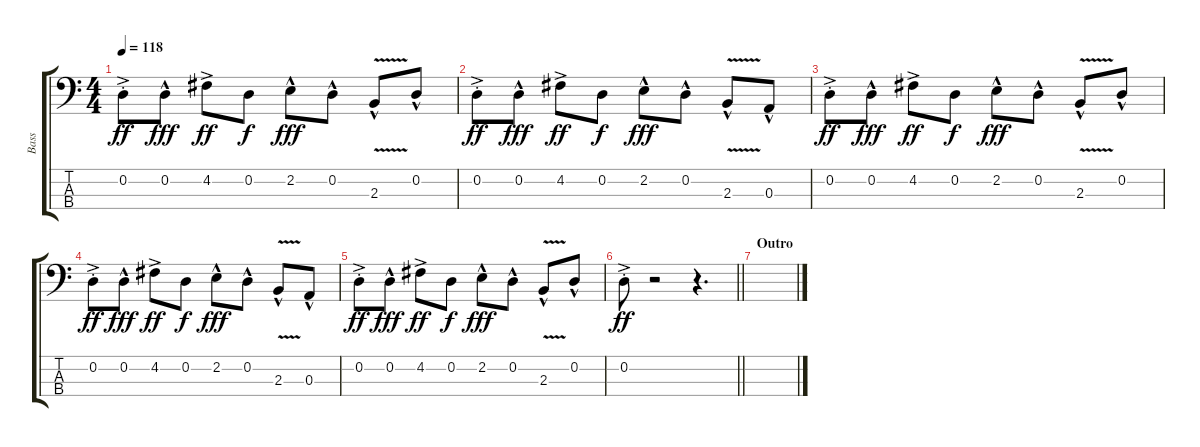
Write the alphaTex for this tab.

\track ("Bass" "Bass") {instrument electricbassfinger}
\staff {score tabs}
\tuning (G2 D2 A1 D1) {hide}
\ts (4 4)
\tempo 118
\clef f4
\ks c
0.2{ac st}.8{dy ff} 0.2{hac}.8{dy fff} 4.2{ac}.8{dy ff} 0.2.8{dy f} 2.2{hac}.8{dy fff} 0.2{hac}.8 2.3{v hac}.8 0.2{hac}.8 |
0.2{ac st}.8{dy ff} 0.2{hac}.8{dy fff} 4.2{ac}.8{dy ff} 0.2.8{dy f} 2.2{hac}.8{dy fff} 0.2{hac}.8 2.3{v hac}.8 0.3{hac}.8 |
0.2{ac st}.8{dy ff} 0.2{hac}.8{dy fff} 4.2{ac}.8{dy ff} 0.2.8{dy f} 2.2{hac}.8{dy fff} 0.2{hac}.8 2.3{v hac}.8 0.2{hac}.8 |
0.2{ac st}.8{dy ff} 0.2{hac}.8{dy fff} 4.2{ac}.8{dy ff} 0.2.8{dy f} 2.2{hac}.8{dy fff} 0.2{hac}.8 2.3{v hac}.8 0.3{hac}.8 |
0.2{ac st}.8{dy ff} 0.2{hac}.8{dy fff} 4.2{ac}.8{dy ff} 0.2.8{dy f} 2.2{hac}.8{dy fff} 0.2{hac}.8 2.3{v hac}.8 0.2{hac}.8 |
\barLineRight lightlight
0.2{ac st}.8{dy ff} r.2 r.4{d} |
\section ("" "Outro")
